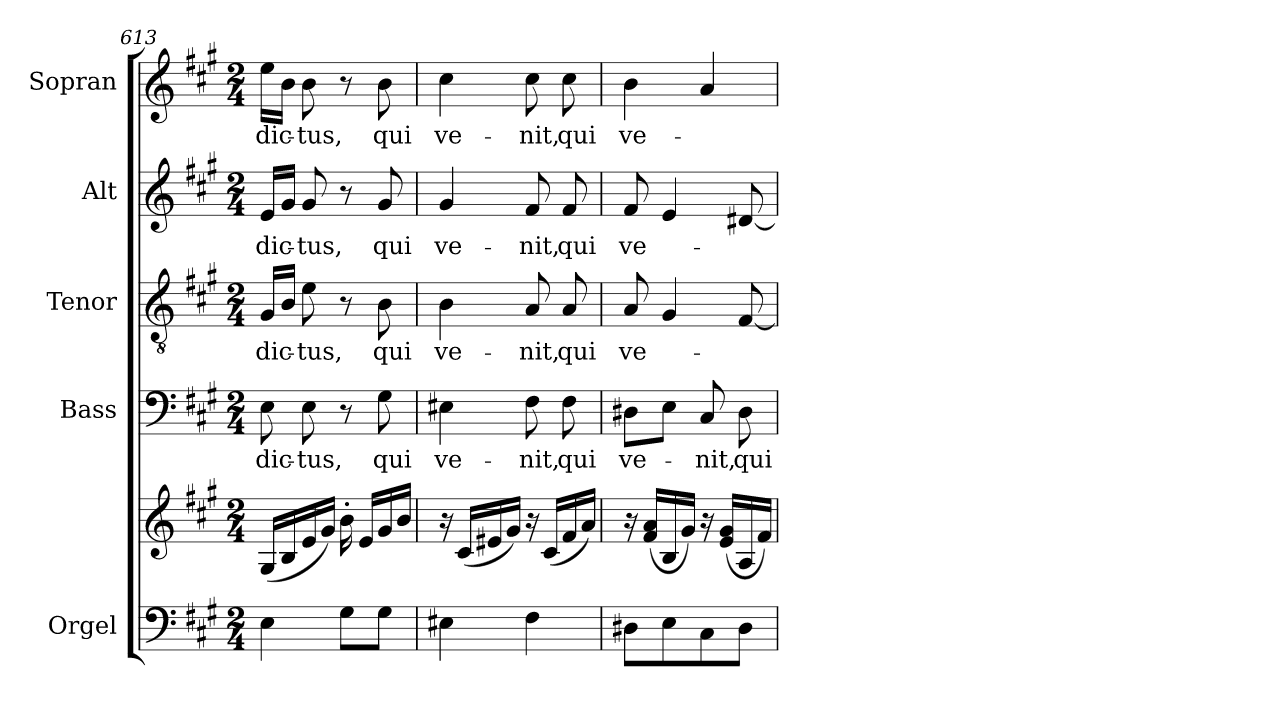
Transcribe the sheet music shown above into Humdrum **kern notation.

**kern	**kern	**kern	**text	**kern	**text	**kern	**text	**kern	**text
*part5	*part5	*part4	*part4	*part3	*part3	*part2	*part2	*part1	*part1
*staff6	*staff5	*staff4	*staff4	*staff3	*staff3	*staff2	*staff2	*staff1	*staff1
*I"Orgel	*	*I"Bass	*	*I"Tenor	*	*I"Alt	*	*I"Sopran	*
*I'Org.	*	*I'B.	*	*I'T.	*	*I'A.	*	*I'S.	*
!!LO:LB:g=z
*clefF4	*clefG2	*clefF4	*	*clefGv2	*	*clefG2	*	*clefG2	*
*k[f#c#g#]	*k[f#c#g#]	*k[f#c#g#]	*	*k[f#c#g#]	*	*k[f#c#g#]	*	*k[f#c#g#]	*
*A:	*A:	*A:	*	*A:	*	*A:	*	*A:	*
*M2/4	*M2/4	*M2/4	*	*M2/4	*	*M2/4	*	*M2/4	*
=613	=613	=613	=613	=613	=613	=613	=613	=613	=613
!	!	!	!LO:LY:b	!	!LO:LY:b	!	!LO:LY:b	!	!LO:LY:b
4E\	(<16G#/LL	8E\	-dic-	16G#/LL	-dic-	16e/LL	-dic-	16ee\LL	-dic-
.	16B/	.	.	16B/JJ	.	16g#/JJ	.	16b\JJ	.
!	!	!	!LO:LY:b	!	!LO:LY:b	!	!LO:LY:b	!	!LO:LY:b
.	16e/	8E\	-tus,	8e\	-tus,	8g#/	-tus,	8b\	-tus,
.	16g#/JJ)	.	.	.	.	.	.	.	.
8G#\L	16b'>\	8r	.	8r	.	8r	.	8r	.
.	16e/LL	.	.	.	.	.	.	.	.
!	!	!	!LO:LY:b	!	!LO:LY:b	!	!LO:LY:b	!	!LO:LY:b
8G#\J	16g#/	8G#\	qui	8B\	qui	8g#/	qui	8b\	qui
.	16b/JJ	.	.	.	.	.	.	.	.
=614	=614	=614	=614	=614	=614	=614	=614	=614	=614
!	!	!	!LO:LY:b	!	!LO:LY:b	!	!LO:LY:b	!	!LO:LY:b
4E#X\	16r	4E#X\	ve-	4B\	ve-	4g#/	ve-	4cc#\	ve-
.	(<16c#/LL	.	.	.	.	.	.	.	.
.	16e#X/	.	.	.	.	.	.	.	.
.	16g#/JJ)	.	.	.	.	.	.	.	.
!	!	!	!LO:LY:b	!	!LO:LY:b	!	!LO:LY:b	!	!LO:LY:b
4F#\	16r	8F#\	-nit,	8A/	-nit,	8f#/	-nit,	8cc#\	-nit,
.	(<16c#/LL	.	.	.	.	.	.	.	.
!	!	!	!LO:LY:b	!	!LO:LY:b	!	!LO:LY:b	!	!LO:LY:b
.	16f#/	8F#\	qui	8A/	qui	8f#/	qui	8cc#\	qui
.	16a/JJ)	.	.	.	.	.	.	.	.
=615	=615	=615	=615	=615	=615	=615	=615	=615	=615
!	!	!	!LO:LY:b	!	!LO:LY:b	!	!LO:LY:b	!	!LO:LY:b
8D#X\L	16r	8D#X\L	ve-	8A/	ve-	8f#/	ve-	4b\	ve-
.	(<16f#/ 16a/LL	.	.	.	.	.	.	.	.
8E\	16B/	8E\J	.	4G#/	.	4e/	.	.	.
.	16g#/JJ)	.	.	.	.	.	.	.	.
!	!	!	!LO:LY:b	!	!	!	!	!	!
8C#\	16r	8C#/	-nit,	.	.	.	.	4a/	.
.	(<16e/ 16g#/LL	.	.	.	.	.	.	.	.
!	!	!	!LO:LY:b	!	!	!	!	!	!
8D#\J	16A/	8D#\	qui	[8F#/	.	[8d#X/	.	.	.
.	16f#/JJ)	.	.	.	.	.	.	.	.
=	=	=	=	=	=	=	=	=	=
*-	*-	*-	*-	*-	*-	*-	*-	*-	*-
